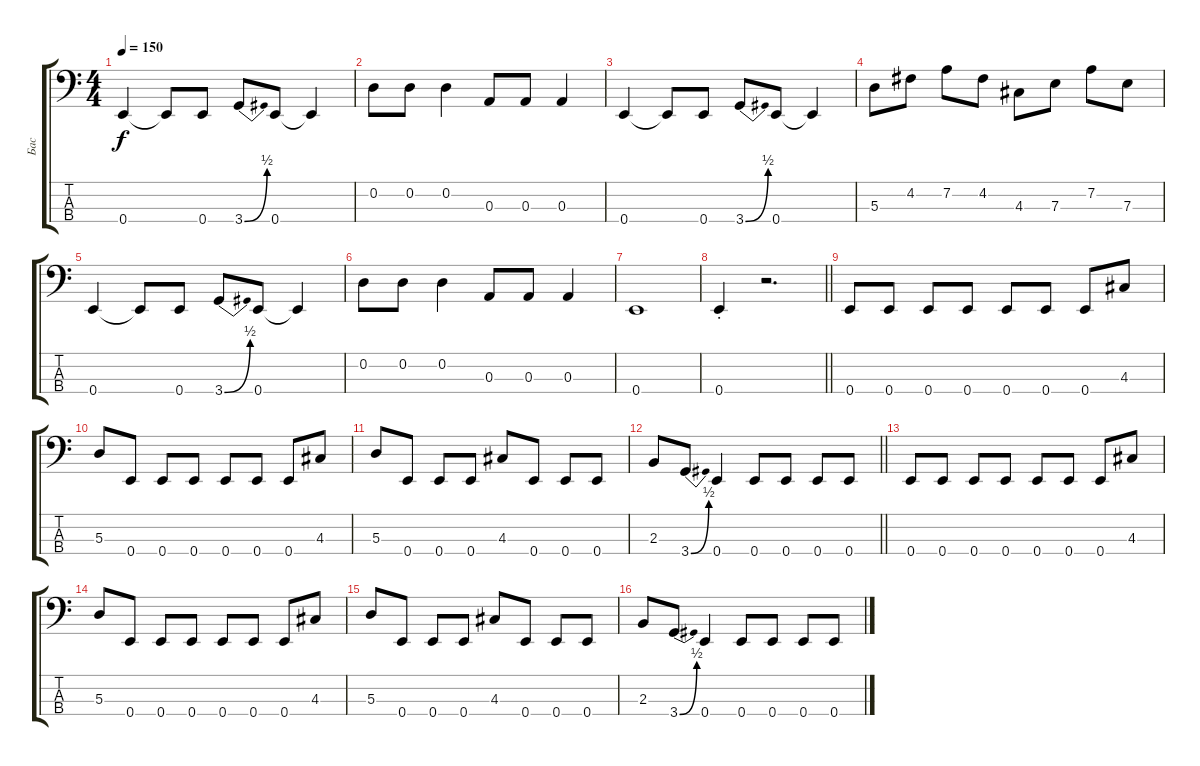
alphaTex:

\track ("Бас" "Бас") {instrument electricbassfinger}
\staff {score tabs}
\tuning (G2 D2 A1 E1) {hide}
\ts (4 4)
\tempo 150
\clef f4
\ks c
0.4.4{dy f} 0.4{t}.8 0.4.8 3.4{be (bend 0 0 60 2)}.8 0.4.8 0.4{t}.4 |
0.2.8 0.2.8 0.2.4 0.3.8 0.3.8 0.3.4 |
0.4.4 0.4{t}.8 0.4.8 3.4{be (bend 0 0 60 2)}.8 0.4.8 0.4{t}.4 |
5.3.8 4.2.8 7.2.8 4.2.8 4.3.8 7.3.8 7.2.8 7.3.8 |
0.4.4 0.4{t}.8 0.4.8 3.4{be (bend 0 0 60 2)}.8 0.4.8 0.4{t}.4 |
0.2.8 0.2.8 0.2.4 0.3.8 0.3.8 0.3.4 |
0.4.1 |
\barLineRight lightlight
0.4{st}.4 r.2{d} |
0.4.8 0.4.8 0.4.8 0.4.8 0.4.8 0.4.8 0.4.8 4.3.8 |
5.3.8 0.4.8 0.4.8 0.4.8 0.4.8 0.4.8 0.4.8 4.3.8 |
5.3.8 0.4.8 0.4.8 0.4.8 4.3.8 0.4.8 0.4.8 0.4.8 |
\barLineRight lightlight
2.3.8 3.4{be (bend 0 0 60 2)}.8 0.4.4 0.4.8 0.4.8 0.4.8 0.4.8 |
0.4.8 0.4.8 0.4.8 0.4.8 0.4.8 0.4.8 0.4.8 4.3.8 |
5.3.8 0.4.8 0.4.8 0.4.8 0.4.8 0.4.8 0.4.8 4.3.8 |
5.3.8 0.4.8 0.4.8 0.4.8 4.3.8 0.4.8 0.4.8 0.4.8 |
2.3.8 3.4{be (bend 0 0 60 2)}.8 0.4.4 0.4.8 0.4.8 0.4.8 0.4.8
